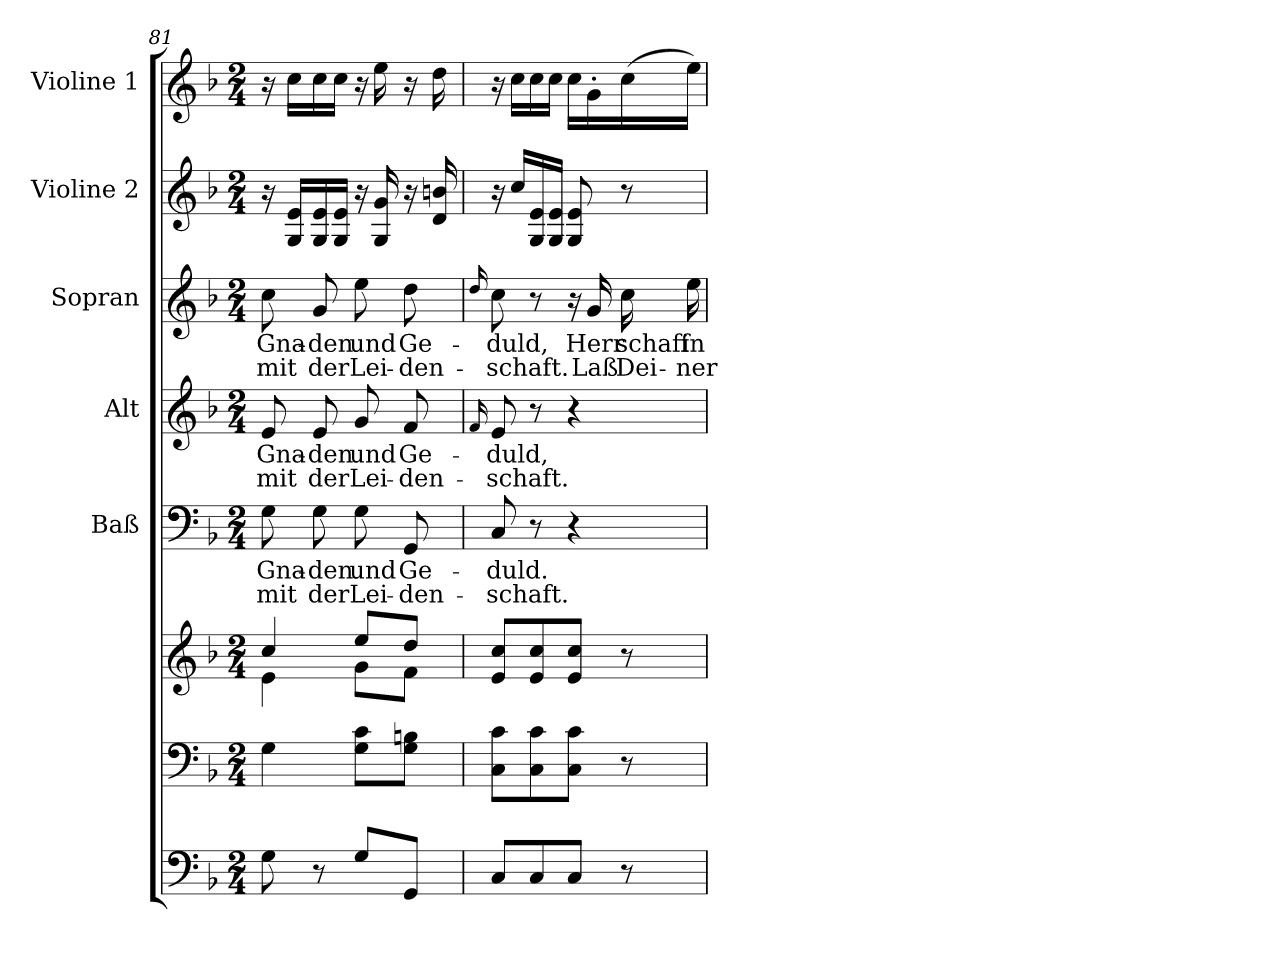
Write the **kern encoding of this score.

**kern	**kern	**kern	**kern	**text	**text	**kern	**text	**text	**kern	**text	**text	**kern	**kern
*part7	*part6	*part6	*part5	*part5	*part5	*part4	*part4	*part4	*part3	*part3	*part3	*part2	*part1
*staff8	*staff7	*staff6	*staff5	*staff5	*staff5	*staff4	*staff4	*staff4	*staff3	*staff3	*staff3	*staff2	*staff1
*	*	*	*I"Baß	*	*	*I"Alt	*	*	*I"Sopran	*	*	*I"Violine 2	*I"Violine 1
*	*	*	*	*	*	*	*	*	*	*	*	*I'Vln	*I'Vln
*clefF4	*clefF4	*clefG2	*clefF4	*	*	*clefG2	*	*	*clefG2	*	*	*clefG2	*clefG2
*ITrd7c12	*	*	*	*	*	*	*	*	*	*	*	*	*
*k[b-]	*k[b-]	*k[b-]	*k[b-]	*	*	*k[b-]	*	*	*k[b-]	*	*	*k[b-]	*k[b-]
*F:	*F:	*F:	*F:	*	*	*F:	*	*	*F:	*	*	*F:	*F:
*M2/4	*M2/4	*M2/4	*M2/4	*	*	*M2/4	*	*	*M2/4	*	*	*M2/4	*M2/4
=81	=81	=81	=81	=81	=81	=81	=81	=81	=81	=81	=81	=81	=81
*	*	*^	*	*	*	*	*	*	*	*	*	*	*
!	!	!	!	!	!LO:LY:b	!LO:LY:b	!	!LO:LY:b	!LO:LY:b	!	!LO:LY:b	!LO:LY:b	!	!
8GG\	4G\	4cc/	4e\	8G\	Gna-	mit	8e/	Gna-	mit	8cc\	Gna-	mit	16r	16r
.	.	.	.	.	.	.	.	.	.	.	.	.	16G/ 16e/LL	16cc\LL
!	!	!	!	!	!LO:LY:b	!LO:LY:b	!	!LO:LY:b	!LO:LY:b	!	!LO:LY:b	!LO:LY:b	!	!
8r	.	.	.	8G\	-den	der	8e/	-den	der	8g/	-den	der	16G/ 16e/	16cc\
.	.	.	.	.	.	.	.	.	.	.	.	.	16G/ 16e/JJ	16cc\JJ
!	!	!	!	!	!LO:LY:b	!LO:LY:b	!	!LO:LY:b	!LO:LY:b	!	!LO:LY:b	!LO:LY:b	!	!
8GG/L	8G\ 8c\L	8ee/L	8g\L	8G\	und	Lei-	8g/	und	Lei-	8ee\	und	Lei-	16r	16r
.	.	.	.	.	.	.	.	.	.	.	.	.	16G/ 16g/	16ee\
!	!	!	!	!	!LO:LY:b	!LO:LY:b	!	!LO:LY:b	!LO:LY:b	!	!LO:LY:b	!LO:LY:b	!	!
8GGG/J	8G\ 8Bn\J	8dd/J	8f\J	8GG/	Ge-	-den-	8f/	Ge-	-den-	8dd\	Ge-	-den-	16r	16r
.	.	.	.	.	.	.	.	.	.	.	.	.	16d/ 16bn/	16dd\
*	*	*v	*v	*	*	*	*	*	*	*	*	*	*	*
!!LO:PB:g=z
=82	=82	=82	=82	=82	=82	=82	=82	=82	=82	=82	=82	=82	=82
.	.	.	.	.	.	16qqf/	.	.	16qqdd/	.	.	.	.
!	!	!	!	!LO:LY:b	!LO:LY:b	!	!LO:LY:b	!LO:LY:b	!	!LO:LY:b	!LO:LY:b	!	!
8CC/L	8C\ 8c\L	8e/ 8cc/L	8C/	-duld.	-schaft.	8e/	-duld,	-schaft.	8cc\	-duld,	-schaft.	16r	16r
.	.	.	.	.	.	.	.	.	.	.	.	16cc/LL	16cc\LL
8CC/	8C\ 8c\	8e/ 8cc/	8r	.	.	8r	.	.	8r	.	.	16G/ 16e/	16cc\
.	.	.	.	.	.	.	.	.	.	.	.	16G/ 16e/JJ	16cc\JJ
8CC/J	8C\ 8c\J	8e/ 8cc/J	4r	.	.	4r	.	.	16r	.	.	8G/ 8e/	16cc\LL
!	!	!	!	!	!	!	!	!	!	!LO:LY:b	!LO:LY:b	!	!
.	.	.	.	.	.	.	.	.	16g/	Herr	Laß	.	16g'>\
!	!	!	!	!	!	!	!	!	!	!LO:LY:b	!LO:LY:b	!	!
8r	8r	8r	.	.	.	.	.	.	16cc\	schaff	Dei-	8r	(>16cc\
!	!	!	!	!	!	!	!	!	!	!LO:LY:b	!LO:LY:b	!	!
.	.	.	.	.	.	.	.	.	16ee\	in	-ner	.	16ee\JJ)
=	=	=	=	=	=	=	=	=	=	=	=	=	=
*-	*-	*-	*-	*-	*-	*-	*-	*-	*-	*-	*-	*-	*-
